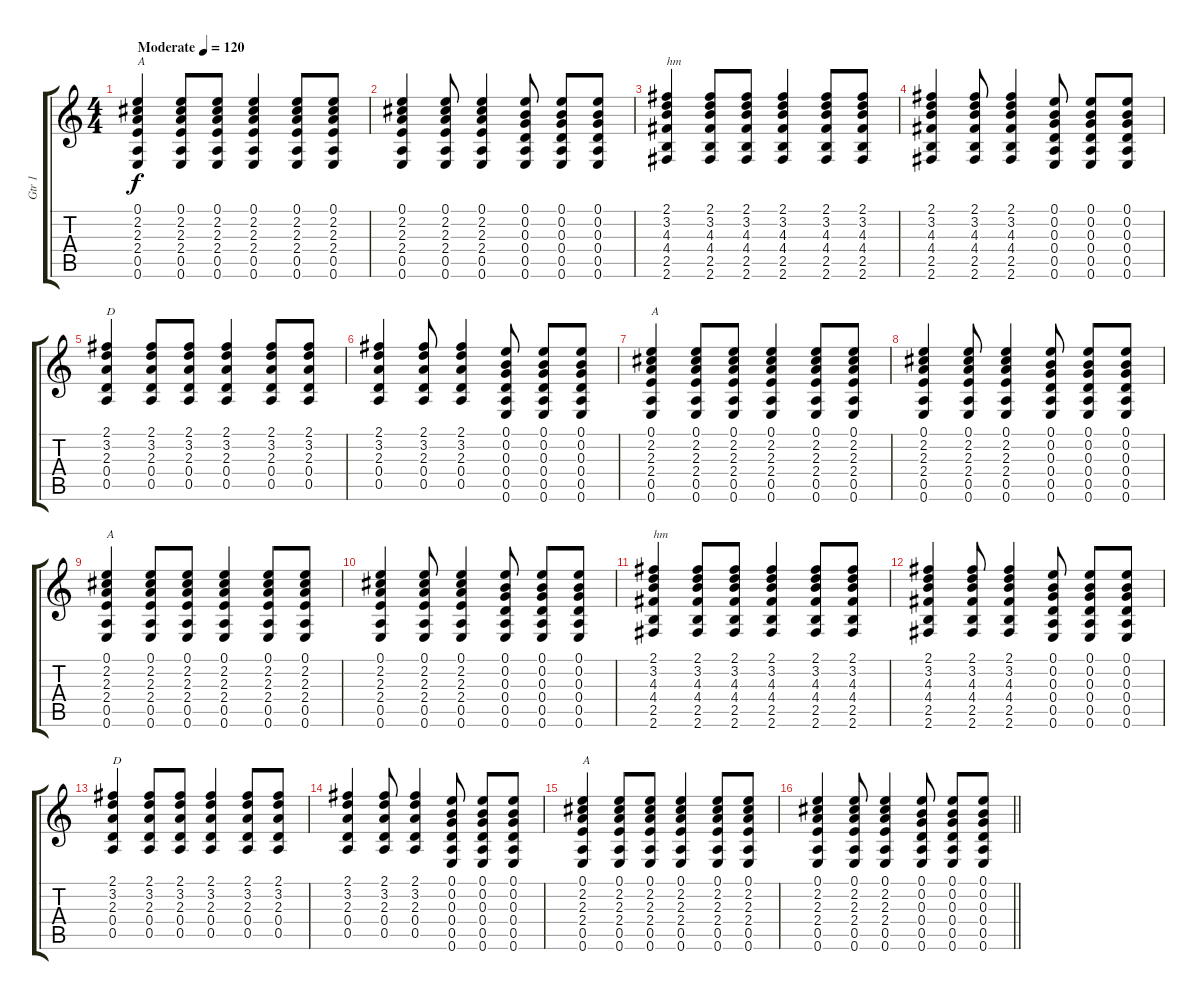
\track ("Gtr 1" "Gtr 1") {instrument acousticguitarsteel}
\staff {score tabs}
\tuning (E4 B3 G3 D3 A2 E2) {hide}
\ts (4 4)
\tempo (120 "Moderate")
\clef g2
\ks c
(0.1 2.2 2.3 2.4 0.5 0.6).4{txt "A" dy f instrument acousticguitarsteel} (0.1 2.2 2.3 2.4 0.5 0.6).8 (0.1 2.2 2.3 2.4 0.5 0.6).8 (0.1 2.2 2.3 2.4 0.5 0.6).4 (0.1 2.2 2.3 2.4 0.5 0.6).8 (0.1 2.2 2.3 2.4 0.5 0.6).8 |
(0.1 2.2 2.3 2.4 0.5 0.6).4 (0.1 2.2 2.3 2.4 0.5 0.6).8 (0.1 2.2 2.3 2.4 0.5 0.6).4 (0.1 0.2 0.3 0.4 0.5 0.6).8 (0.1 0.2 0.3 0.4 0.5 0.6).8 (0.1 0.2 0.3 0.4 0.5 0.6).8 |
(2.1 3.2 4.3 4.4 2.5 2.6).4{txt "hm"} (2.1 3.2 4.3 4.4 2.5 2.6).8 (2.1 3.2 4.3 4.4 2.5 2.6).8 (2.1 3.2 4.3 4.4 2.5 2.6).4 (2.1 3.2 4.3 4.4 2.5 2.6).8 (2.1 3.2 4.3 4.4 2.5 2.6).8 |
(2.1 3.2 4.3 4.4 2.5 2.6).4 (2.1 3.2 4.3 4.4 2.5 2.6).8 (2.1 3.2 4.3 4.4 2.5 2.6).4 (0.1 0.2 0.3 0.4 0.5 0.6).8 (0.1 0.2 0.3 0.4 0.5 0.6).8 (0.1 0.2 0.3 0.4 0.5 0.6).8 |
(2.1 3.2 2.3 0.4 0.5).4{txt "D"} (2.1 3.2 2.3 0.4 0.5).8 (2.1 3.2 2.3 0.4 0.5).8 (2.1 3.2 2.3 0.4 0.5).4 (2.1 3.2 2.3 0.4 0.5).8 (2.1 3.2 2.3 0.4 0.5).8 |
(2.1 3.2 2.3 0.4 0.5).4 (2.1 3.2 2.3 0.4 0.5).8 (2.1 3.2 2.3 0.4 0.5).4 (0.1 0.2 0.3 0.4 0.5 0.6).8 (0.1 0.2 0.3 0.4 0.5 0.6).8 (0.1 0.2 0.3 0.4 0.5 0.6).8 |
(0.1 2.2 2.3 2.4 0.5 0.6).4{txt "A"} (0.1 2.2 2.3 2.4 0.5 0.6).8 (0.1 2.2 2.3 2.4 0.5 0.6).8 (0.1 2.2 2.3 2.4 0.5 0.6).4 (0.1 2.2 2.3 2.4 0.5 0.6).8 (0.1 2.2 2.3 2.4 0.5 0.6).8 |
(0.1 2.2 2.3 2.4 0.5 0.6).4 (0.1 2.2 2.3 2.4 0.5 0.6).8 (0.1 2.2 2.3 2.4 0.5 0.6).4 (0.1 0.2 0.3 0.4 0.5 0.6).8 (0.1 0.2 0.3 0.4 0.5 0.6).8 (0.1 0.2 0.3 0.4 0.5 0.6).8 |
(0.1 2.2 2.3 2.4 0.5 0.6).4{txt "A"} (0.1 2.2 2.3 2.4 0.5 0.6).8 (0.1 2.2 2.3 2.4 0.5 0.6).8 (0.1 2.2 2.3 2.4 0.5 0.6).4 (0.1 2.2 2.3 2.4 0.5 0.6).8 (0.1 2.2 2.3 2.4 0.5 0.6).8 |
(0.1 2.2 2.3 2.4 0.5 0.6).4 (0.1 2.2 2.3 2.4 0.5 0.6).8 (0.1 2.2 2.3 2.4 0.5 0.6).4 (0.1 0.2 0.3 0.4 0.5 0.6).8 (0.1 0.2 0.3 0.4 0.5 0.6).8 (0.1 0.2 0.3 0.4 0.5 0.6).8 |
(2.1 3.2 4.3 4.4 2.5 2.6).4{txt "hm"} (2.1 3.2 4.3 4.4 2.5 2.6).8 (2.1 3.2 4.3 4.4 2.5 2.6).8 (2.1 3.2 4.3 4.4 2.5 2.6).4 (2.1 3.2 4.3 4.4 2.5 2.6).8 (2.1 3.2 4.3 4.4 2.5 2.6).8 |
(2.1 3.2 4.3 4.4 2.5 2.6).4 (2.1 3.2 4.3 4.4 2.5 2.6).8 (2.1 3.2 4.3 4.4 2.5 2.6).4 (0.1 0.2 0.3 0.4 0.5 0.6).8 (0.1 0.2 0.3 0.4 0.5 0.6).8 (0.1 0.2 0.3 0.4 0.5 0.6).8 |
(2.1 3.2 2.3 0.4 0.5).4{txt "D"} (2.1 3.2 2.3 0.4 0.5).8 (2.1 3.2 2.3 0.4 0.5).8 (2.1 3.2 2.3 0.4 0.5).4 (2.1 3.2 2.3 0.4 0.5).8 (2.1 3.2 2.3 0.4 0.5).8 |
(2.1 3.2 2.3 0.4 0.5).4 (2.1 3.2 2.3 0.4 0.5).8 (2.1 3.2 2.3 0.4 0.5).4 (0.1 0.2 0.3 0.4 0.5 0.6).8 (0.1 0.2 0.3 0.4 0.5 0.6).8 (0.1 0.2 0.3 0.4 0.5 0.6).8 |
(0.1 2.2 2.3 2.4 0.5 0.6).4{txt "A"} (0.1 2.2 2.3 2.4 0.5 0.6).8 (0.1 2.2 2.3 2.4 0.5 0.6).8 (0.1 2.2 2.3 2.4 0.5 0.6).4 (0.1 2.2 2.3 2.4 0.5 0.6).8 (0.1 2.2 2.3 2.4 0.5 0.6).8 |
\barLineRight lightlight
(0.1 2.2 2.3 2.4 0.5 0.6).4 (0.1 2.2 2.3 2.4 0.5 0.6).8 (0.1 2.2 2.3 2.4 0.5 0.6).4 (0.1 0.2 0.3 0.4 0.5 0.6).8 (0.1 0.2 0.3 0.4 0.5 0.6).8 (0.1 0.2 0.3 0.4 0.5 0.6).8
